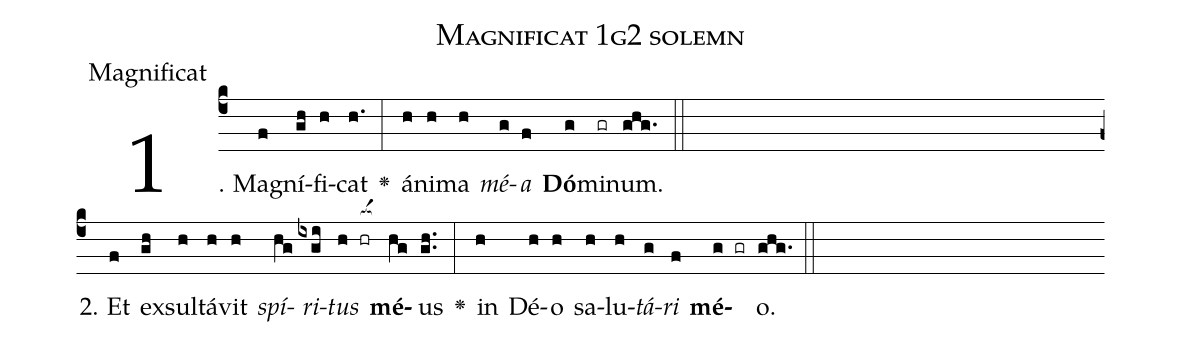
name: Magnificat 1g2 solemn;
office-part: Magnificat;
def-m1:\pagebreak[2];
%%
(c4)1. M{a}(f)gní(gh)fi(h)cat(h.) <v>\greheightstar</v>(:) á(h)ni(h)ma(h) <i>mé</i>(g)<i>a</i>(f) <b>Dó</b>(g)mi(gr)num.(ghg.) (::Z[em1])
2. Et(f) ex(gh)sul(h)tá(h)vit(h) <i>spí</i>(hg)<i>ri</i>(ixgi)<i>tus</i>(h hr[ev: ][ocba:1{]) <b>mé</b>(hg[ocba:0}])us(gh..) <v>\greheightstar</v>(:) in(h) Dé(h)o(h) sa(h)lu(h)<i>tá</i>(g)<i>ri</i>(f) <b>mé</b>(g gr)o.(ghg.) (::)

%E(h) u(h) o(g) u(f) a(g) e.(ghg.) (::)
